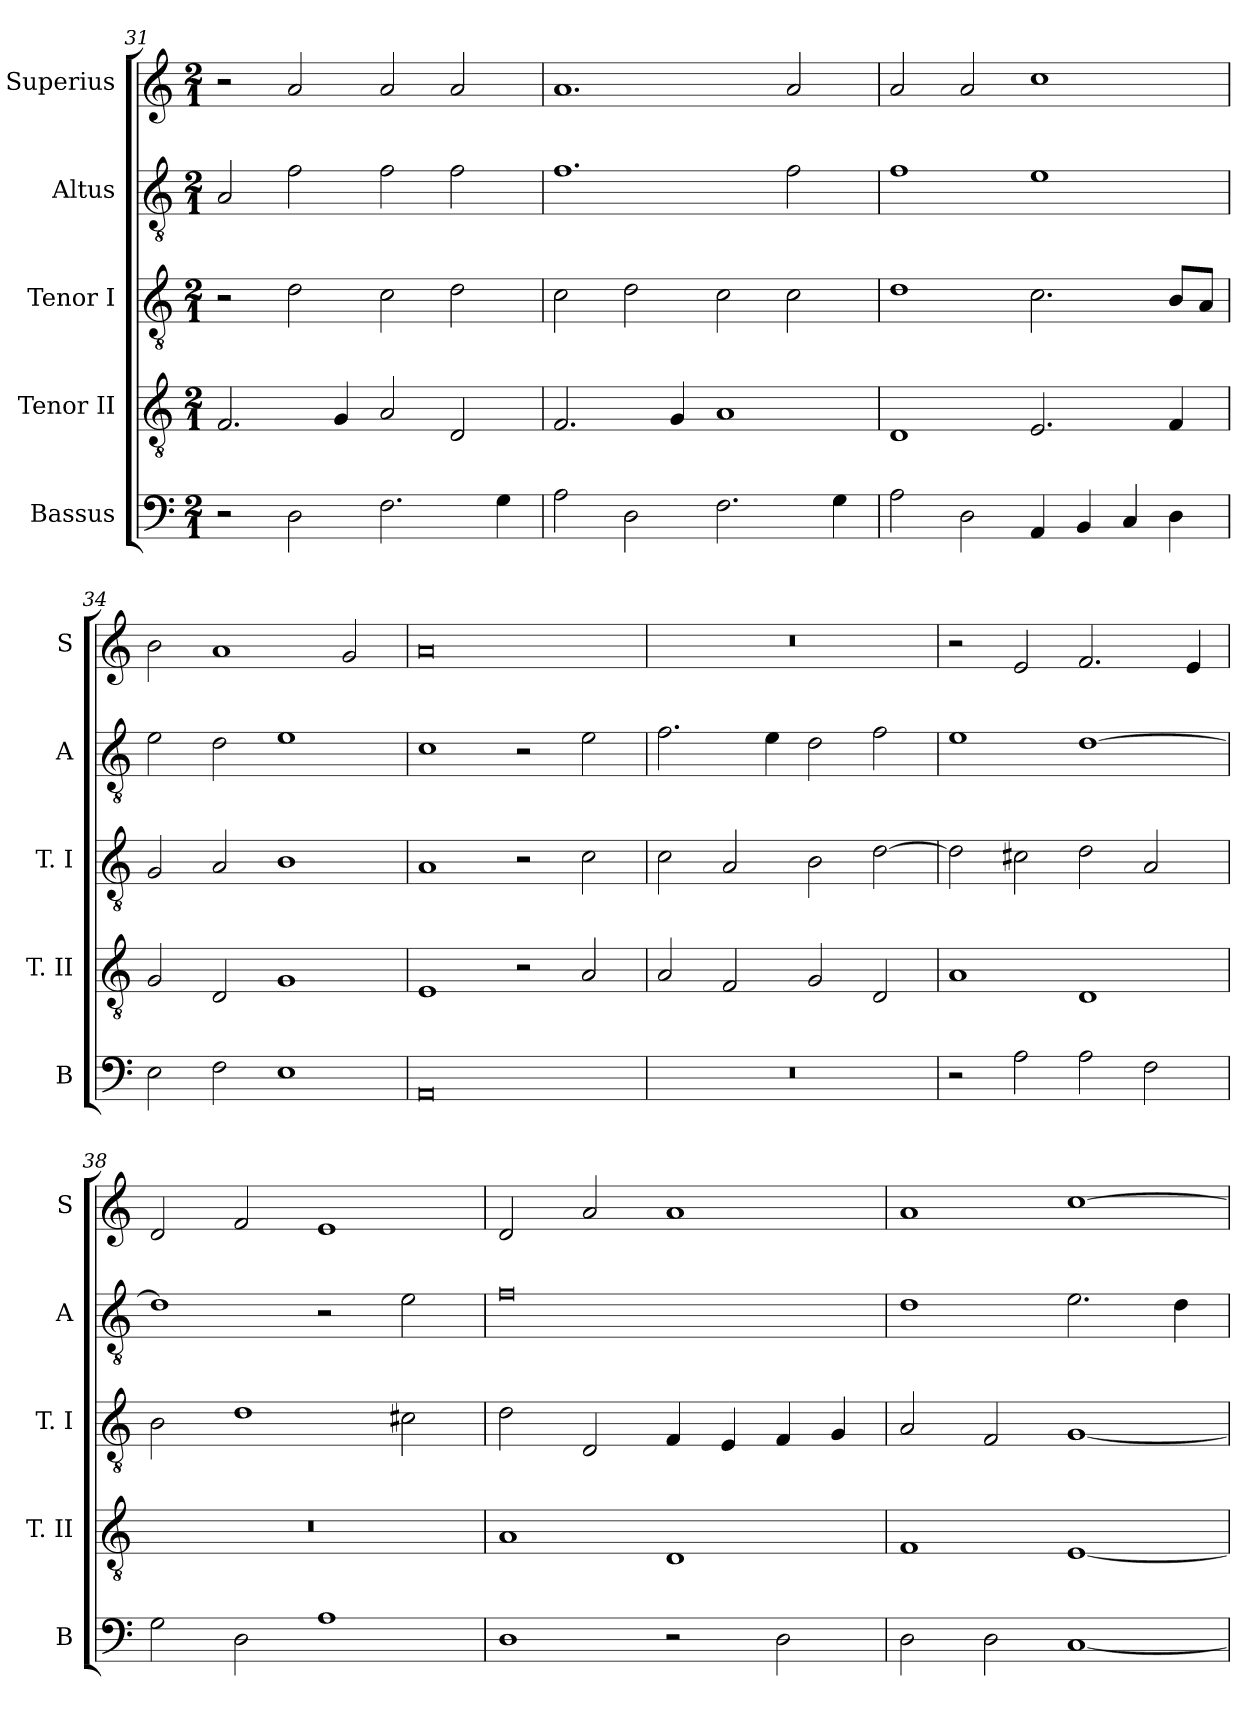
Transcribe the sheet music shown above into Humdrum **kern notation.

**kern	**kern	**kern	**kern	**kern
*part5	*part4	*part3	*part2	*part1
*staff5	*staff4	*staff3	*staff2	*staff1
*I"Bassus	*I"Tenor II	*I"Tenor I	*I"Altus	*I"Superius
*I'B	*I'T. II	*I'T. I	*I'A	*I'S
*clefF4	*clefGv2	*clefGv2	*clefGv2	*clefG2
*k[]	*k[]	*k[]	*k[]	*k[]
*C:	*C:	*C:	*C:	*C:
*M2/1	*M2/1	*M2/1	*M2/1	*M2/1
=31	=31	=31	=31	=31
2r	2.F	2r	2A	2r
2D	.	2d	2f	2a
.	4G	.	.	.
2.F	2A	2c	2f	2a
.	2D	2d	2f	2a
4G	.	.	.	.
=32	=32	=32	=32	=32
2A	2.F	2c	1.f	1.a
2D	.	2d	.	.
.	4G	.	.	.
2.F	1A	2c	.	.
.	.	2c	2f	2a
4G	.	.	.	.
=33	=33	=33	=33	=33
2A	1D	1d	1f	2a
2D	.	.	.	2a
4AA	2.E	2.c	1e	1cc
4BB	.	.	.	.
4C	.	.	.	.
4D	4F	8BL	.	.
.	.	8AJ	.	.
=34	=34	=34	=34	=34
2E	2G	2G	2e	2b
2F	2D	2A	2d	1a
1E	1G	1B	1e	.
.	.	.	.	2g
=35	=35	=35	=35	=35
0AA	1E	1A	1c	0a
.	2r	2r	2r	.
.	2A	2c	2e	.
=36	=36	=36	=36	=36
0r	2A	2c	2.f	0r
.	2F	2A	.	.
.	.	.	4e	.
.	2G	2B	2d	.
.	2D	[2d	2f	.
=37	=37	=37	=37	=37
2r	1A	2d]	1e	2r
2A	.	2c#X	.	2e
2A	1D	2d	[1d	2.f
2F	.	2A	.	.
.	.	.	.	4e
=38	=38	=38	=38	=38
2G	0r	2B	1d]	2d
2D	.	1d	.	2f
1A	.	.	2r	1e
.	.	2c#X	2e	.
=39	=39	=39	=39	=39
1D	1A	2d	0f	2d
.	.	2D	.	2a
2r	1D	4F	.	1a
.	.	4E	.	.
2D	.	4F	.	.
.	.	4G	.	.
=40	=40	=40	=40	=40
2D	1F	2A	1d	1a
2D	.	2F	.	.
[1C	[1E	[1G	2.e	[1cc
.	.	.	4d	.
=	=	=	=	=
*-	*-	*-	*-	*-
